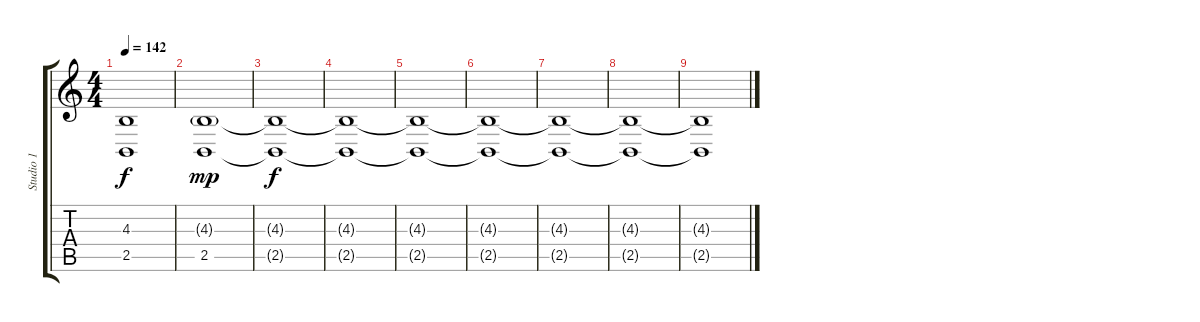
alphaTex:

\track ("Studio 1" "Studio 1") {instrument stringensemble1}
\staff {score tabs}
\tuning (E4 B3 G3 D3 A2 E2) {hide}
\ts (4 4)
\tempo 142
\clef g2
\ks c
(4.3{t} 2.5{t}).1{dy f} |
(4.3{g} 2.5).1{dy mp} |
(4.3{t} 2.5{t}).1{dy f} |
(4.3{t} 2.5{t}).1 |
(4.3{t} 2.5{t}).1 |
(4.3{t} 2.5{t}).1 |
(4.3{t} 2.5{t}).1 |
(4.3{t} 2.5{t}).1{volume 9} |
(4.3{t} 2.5{t}).1
